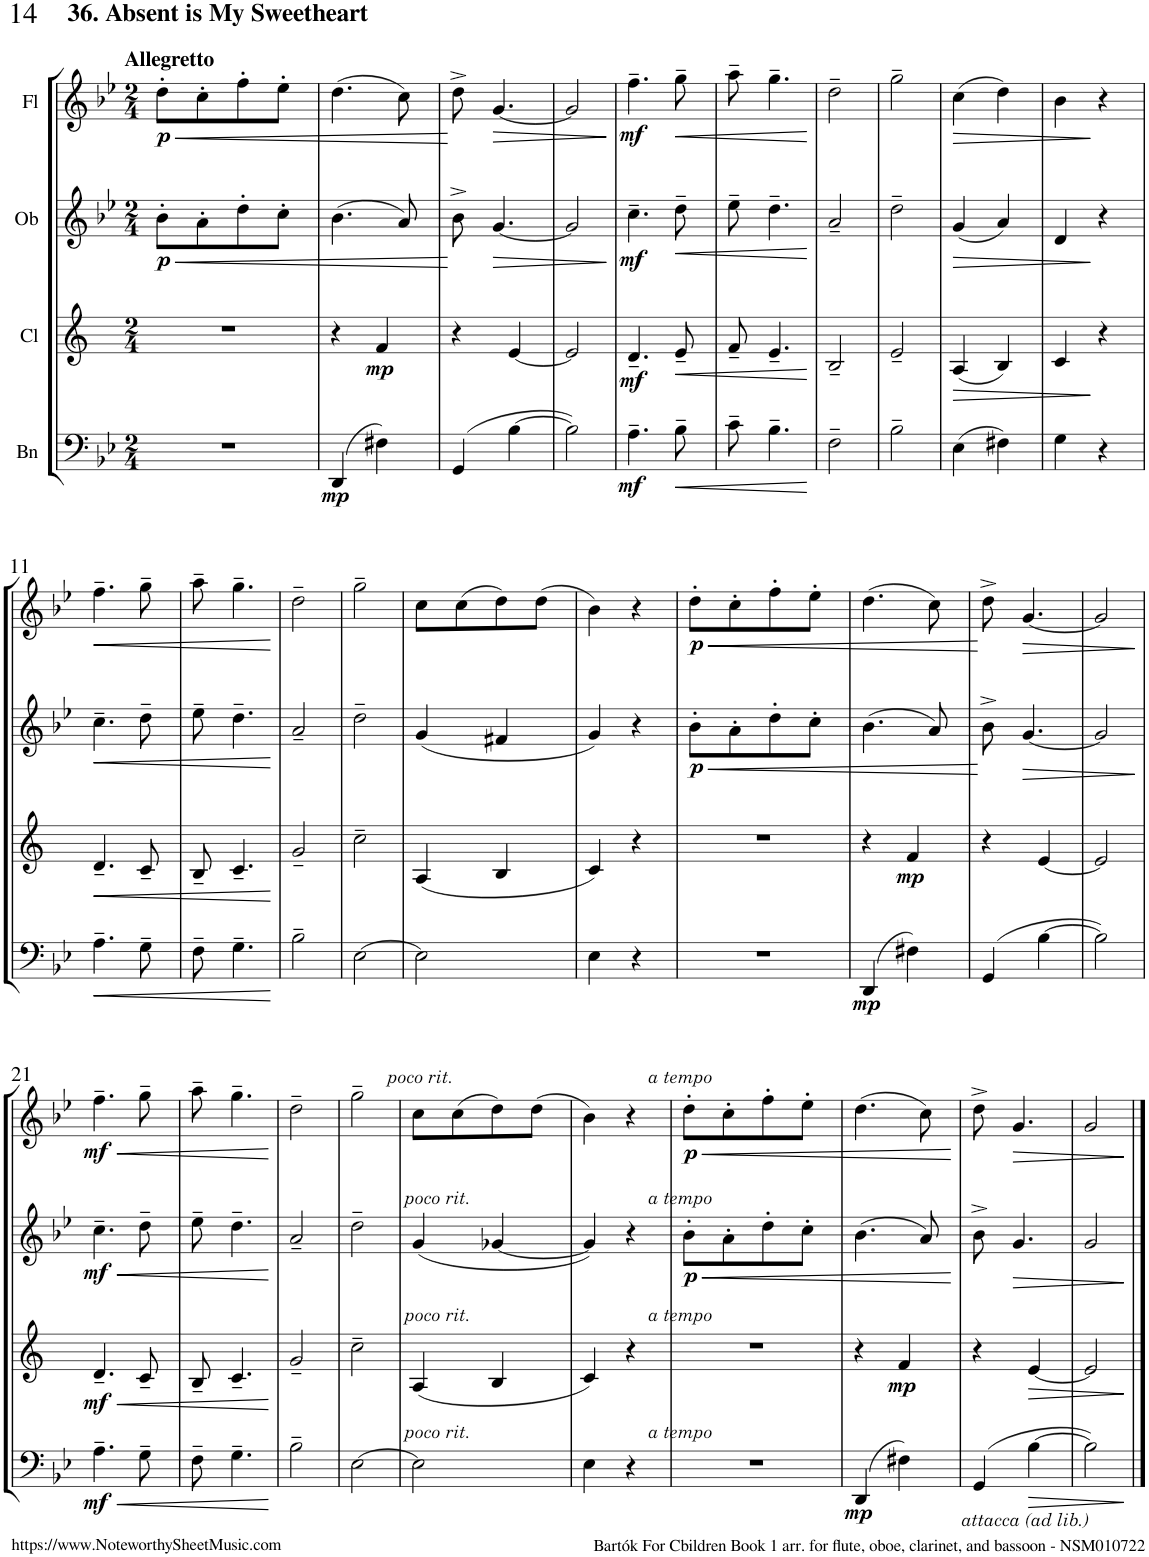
**kern	**dynam	**kern	**dynam	**kern	**dynam	**kern	**dynam
*part4	*part4	*part3	*part3	*part2	*part2	*part1	*part1
*staff4	*staff4	*staff3	*staff3	*staff2	*staff2	*staff1	*staff1
*I"Bn	*	*I"Cl	*	*I"Ob	*	*I"Fl	*
*	*	*I'Cl	*	*I'Ob	*	*I'Fl	*
!!LO:PB:g=z
*clefF4	*	*clefG2	*	*clefG2	*	*clefG2	*
*	*	*Trd1c2	*	*	*	*	*
*k[b-e-]	*	*k[]	*	*k[b-e-]	*	*k[b-e-]	*
*M2/4	*	*M2/4	*	*M2/4	*	*M2/4	*
=1	=1	=1	=1	=1	=1	=1	=1
!	!	!	!	!	!	!LO:TX:a:B:t=Allegretto	!
!	!	!	!	!	!	!LO:TX:a:B:t=36. Absent is My Sweetheart	!
!	!	!	!	!	!LO:HP:b	!	!LO:HP:b
!	!	!	!	!	!LO:DY:n=1:b	!	!LO:DY:n=1:b
2r	.	2r	.	8b-'\L	< p	8dd'\L	< p
.	.	.	.	8a'\	.	8cc'\	.
.	.	.	.	8dd'\	.	8ff'\	.
.	.	.	.	8cc'\J	.	8ee-'\J	.
=2	=2	=2	=2	=2	=2	=2	=2
!	!LO:DY:b	!	!	!	!	!	!
(4DD/	mp	4r	.	(4.b-\	.	(4.dd\	.
!	!	!	!LO:DY:b	!	!	!	!
4F#X\)	.	4f/	mp	.	.	.	.
.	.	.	.	8a/)	.	8cc\)	.
.	.	.	.	.	.	.	[
=3	=3	=3	=3	=3	=3	=3	=3
(4GG/	.	4r	.	8b-^\	.	8dd^\	.
!	!	!	!	!	!LO:HP:b	!	!LO:HP:b
.	.	.	.	[4.g/	>	[4.g/	>
[4B-\	.	[4e/	.	.	.	.	.
=4	=4	=4	=4	=4	=4	=4	=4
2B-\])	.	2e/]	.	2g/]	.	2g/]	.
.	.	.	.	.	[	.	]
=5	=5	=5	=5	=5	=5	=5	=5
!	!LO:DY:b	!	!LO:DY:b	!	!LO:DY:b	!	!LO:DY:b
4.A~\	mf	4.d~/	mf	4.cc~\	mf	4.ff~\	mf
!	!LO:HP:b	!	!LO:HP:b	!	!LO:HP:b	!	!LO:HP:b
8B-~\	<	8e~/	<	8dd~\	<	8gg~\	<
=6	=6	=6	=6	=6	=6	=6	=6
8c~\	.	8f~/	.	8ee-~\	.	8aa~\	.
4.B-~\	.	4.e~/	.	4.dd~\	.	4.gg~\	.
.	.	.	.	.	]	.	[
=7	=7	=7	=7	=7	=7	=7	=7
2F~\	.	2B~/	.	2a~/	.	2dd~\	.
=8	=8	=8	=8	=8	=8	=8	=8
2B-~\	.	2e~/	.	2dd~\	.	2gg~\	.
=9	=9	=9	=9	=9	=9	=9	=9
!	!	!	!LO:HP:b	!	!LO:HP:b	!	!LO:HP:b
(4E-\	.	(4A/	>	(4g/	>	(4cc\	>
4F#X\)	.	4B/)	.	4a/)	.	4dd\)	.
=10	=10	=10	=10	=10	=10	=10	=10
4G\	.	4c/	.	4d/	.	4b-\	.
4r	.	4r	[	4r	[	4r	]
!!LO:LB:g=z
=11	=11	=11	=11	=11	=11	=11	=11
!	!LO:HP:b	!	!LO:HP:b	!	!LO:HP:b	!	!LO:HP:b
4.A~\	<	4.d~/	<	4.cc~\	<	4.ff~\	<
8G~\	.	8c~/	.	8dd~\	.	8gg~\	.
=12	=12	=12	=12	=12	=12	=12	=12
8F~\	.	8B~/	.	8ee-~\	.	8aa~\	.
4.G~\	.	4.c~/	.	4.dd~\	.	4.gg~\	.
.	[	.	]	.	]	.	[
=13	=13	=13	=13	=13	=13	=13	=13
2B-~\	.	2g~/	.	2a~/	.	2dd~\	.
=14	=14	=14	=14	=14	=14	=14	=14
[2E-\	.	2cc~\	.	2dd~\	.	2gg~\	.
=15	=15	=15	=15	=15	=15	=15	=15
2E-\]	.	(4A/	.	(4g/	.	8cc\L	.
.	.	.	.	.	.	(8cc\	.
.	.	4B/	.	4f#X/	.	8dd\)	.
.	.	.	.	.	.	(8dd\J	.
=16	=16	=16	=16	=16	=16	=16	=16
4E-\	.	4c/)	.	4g/)	.	4b-\)	.
4r	.	4r	.	4r	.	4r	.
=17	=17	=17	=17	=17	=17	=17	=17
!	!	!	!	!	!LO:HP:b	!	!LO:HP:b
!	!	!	!	!	!LO:DY:n=1:b	!	!LO:DY:n=1:b
2r	.	2r	.	8b-'\L	< p	8dd'\L	< p
.	.	.	.	8a'\	.	8cc'\	.
.	.	.	.	8dd'\	.	8ff'\	.
.	.	.	.	8cc'\J	.	8ee-'\J	.
=18	=18	=18	=18	=18	=18	=18	=18
!	!LO:DY:b	!	!	!	!	!	!
(4DD/	mp	4r	.	(4.b-\	.	(4.dd\	.
!	!	!	!LO:DY:b	!	!	!	!
4F#X\)	.	4f/	mp	.	.	.	.
.	.	.	.	8a/)	.	8cc\)	.
.	.	.	.	.	[	.	[
=19	=19	=19	=19	=19	=19	=19	=19
(4GG/	.	4r	.	8b-^\	.	8dd^\	.
!	!	!	!	!	!LO:HP:b	!	!LO:HP:b
.	.	.	.	[4.g/	>	[4.g/	>
[4B-\	.	[4e/	.	.	.	.	.
=20	=20	=20	=20	=20	=20	=20	=20
2B-\])	.	2e/]	.	2g/]	.	2g/]	.
.	.	.	.	.	[	.	]
!!LO:LB:g=z
=21	=21	=21	=21	=21	=21	=21	=21
!	!LO:HP:b	!	!LO:HP:b	!	!LO:HP:b	!	!LO:HP:b
!	!LO:DY:n=1:b	!	!LO:DY:n=1:b	!	!LO:DY:n=1:b	!	!LO:DY:n=1:b
4.A~\	< mf	4.d~/	< mf	4.cc~\	< mf	4.ff~\	< mf
8G~\	.	8c~/	.	8dd~\	.	8gg~\	.
=22	=22	=22	=22	=22	=22	=22	=22
8F~\	.	8B~/	.	8ee-~\	.	8aa~\	.
4.G~\	.	4.c~/	.	4.dd~\	.	4.gg~\	.
.	[	.	[	.	]	.	[
=23	=23	=23	=23	=23	=23	=23	=23
2B-~\	.	2g~/	.	2a~/	.	2dd~\	.
=24	=24	=24	=24	=24	=24	=24	=24
[2E-\	.	2cc~\	.	2dd~\	.	2gg~\	.
=25	=25	=25	=25	=25	=25	=25	=25
!	!LO:DY:a	!	!LO:DY:a	!	!LO:DY:a	!	!LO:DY:a
2E-\]	other-dynamics	(4A/	other-dynamics	(4g/	other-dynamics	8cc\L	other-dynamics
.	.	.	.	.	.	(8cc\	.
.	.	4B/	.	[4g-X/	.	8dd\)	.
.	.	.	.	.	.	(8dd\J	.
=26	=26	=26	=26	=26	=26	=26	=26
4E-\	.	4c/)	.	4g-/])	.	4b-\)	.
4r	.	4r	.	4r	.	4r	.
=27	=27	=27	=27	=27	=27	=27	=27
!	!LO:DY:a	!	!LO:DY:a	!	!LO:HP:b	!	!LO:HP:b
!	!	!	!	!	!LO:DY:n=1:b	!	!
!	!	!	!	!	!LO:DY:n=2:a	!	!LO:DY:n=1:b
!	!	!	!	!	!	!	!LO:DY:n=2:a
2r	other-dynamics	2r	other-dynamics	8b-'\L	< p other-dynamics	8dd'\L	< p other-dynamics
.	.	.	.	8a'\	.	8cc'\	.
.	.	.	.	8dd'\	.	8ff'\	.
.	.	.	.	8cc'\J	.	8ee-'\J	.
=28	=28	=28	=28	=28	=28	=28	=28
!	!LO:DY:b	!	!	!	!	!	!
(4DD/	mp	4r	.	(4.b-\	.	(4.dd\	.
!	!	!	!LO:DY:b	!	!	!	!
4F#X\)	.	4f/	mp	.	.	.	.
.	.	.	.	8a/)	.	8cc\)	.
.	.	.	.	.	[	.	[
=29	=29	=29	=29	=29	=29	=29	=29
(4GG/	.	4r	.	8b-^\	.	8dd^\	.
!	!	!	!	!	!	!	!LO:HP:b
.	.	.	.	4.g/	.	4.g/	>
!	!LO:DY:b	!	!	!	!	!	!
[4B-\	other-dynamics	[4e/	.	.	.	.	.
=30	=30	=30	=30	=30	=30	=30	=30
2B-\])	.	2e/]	.	2g/	.	2g/	.
.	[	.	[	.	[	.	]
==	==	==	==	==	==	==	==
*-	*-	*-	*-	*-	*-	*-	*-
